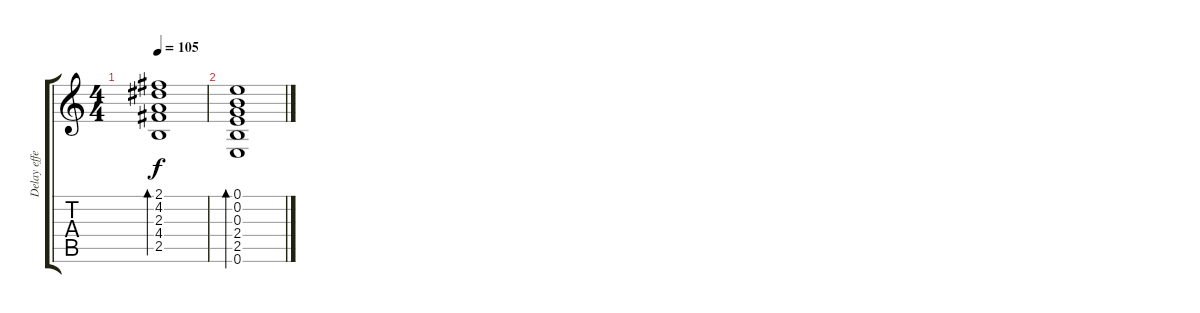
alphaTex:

\track ("Delay effect" "Delay effe") {instrument electricguitarclean}
\staff {score tabs}
\tuning (E4 B3 G3 D3 A2 E2) {hide}
\ts (4 4)
\tempo 105
\clef g2
\ks c
(2.1 4.2 2.3 4.4 2.5).1{bd 120 dy f} |
(0.1 0.2 0.3 2.4 2.5 0.6).1{bd 240}
